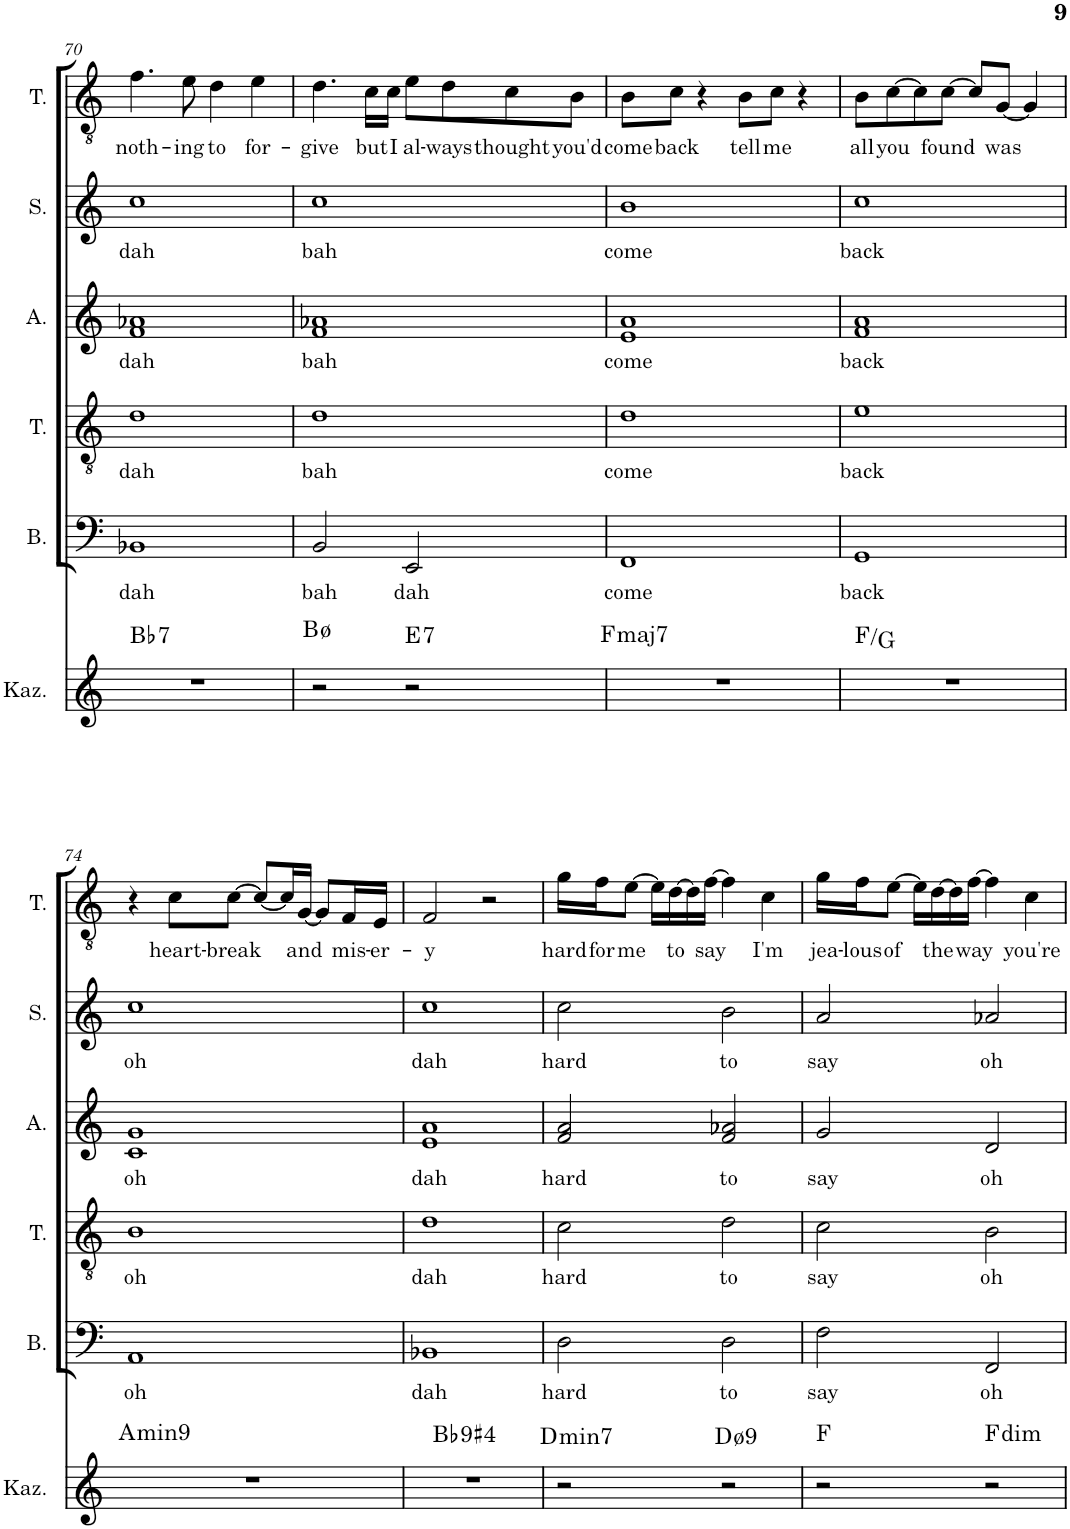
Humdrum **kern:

**kern	**harte	**kern	**text	**kern	**text	**kern	**text	**kern	**text	**kern	**text
*part6	*part6	*part5	*part5	*part4	*part4	*part3	*part3	*part2	*part2	*part1	*part1
*staff6	*	*staff5	*staff5	*staff4	*staff4	*staff3	*staff3	*staff2	*staff2	*staff1	*staff1
*I"Kazoo	*	*I"Bass	*	*I"Tenor	*	*I"Alto	*	*I"Soprano	*	*I"Tenor	*
*I'Kaz.	*	*I'B.	*	*I'T.	*	*I'A.	*	*I'S.	*	*I'T.	*
!!LO:PB:g=z
*clefG2	*	*clefF4	*	*clefGv2	*	*clefG2	*	*clefG2	*	*clefGv2	*
*k[]	*	*k[]	*	*k[]	*	*k[]	*	*k[]	*	*k[]	*
*M4/4	*	*M4/4	*	*M4/4	*	*M4/4	*	*M4/4	*	*M4/4	*
=70	=70	=70	=70	=70	=70	=70	=70	=70	=70	=70	=70
!	!LO:H:kt=7	!	!LO:LY:b	!	!LO:LY:b	!	!LO:LY:b	!	!LO:LY:b	!	!LO:LY:b
1r	Bb:7	1BB-X	dah	1d	dah	1f 1a-X	dah	1cc	dah	4.f\	noth-
!	!	!	!	!	!	!	!	!	!	!	!LO:LY:b
.	.	.	.	.	.	.	.	.	.	8e\	-ing
!	!	!	!	!	!	!	!	!	!	!	!LO:LY:b
.	.	.	.	.	.	.	.	.	.	4d\	to
!	!	!	!	!	!	!	!	!	!	!	!LO:LY:b
.	.	.	.	.	.	.	.	.	.	4e\	for-
=71	=71	=71	=71	=71	=71	=71	=71	=71	=71	=71	=71
!	!	!	!LO:LY:b	!	!LO:LY:b	!	!LO:LY:b	!	!LO:LY:b	!	!LO:LY:b
2r	B:hdim7	2BB/	bah	1d	bah	1f 1a-X	bah	1cc	bah	4.d\	-give
!	!	!	!	!	!	!	!	!	!	!	!LO:LY:b
.	.	.	.	.	.	.	.	.	.	16c\LL	but
!	!	!	!	!	!	!	!	!	!	!	!LO:LY:b
.	.	.	.	.	.	.	.	.	.	16c\JJ	I
!	!LO:H:kt=7	!	!LO:LY:b	!	!	!	!	!	!	!	!LO:LY:b
2r	E:7	2EE/	dah	.	.	.	.	.	.	8e\L	al-
!	!	!	!	!	!	!	!	!	!	!	!LO:LY:b
.	.	.	.	.	.	.	.	.	.	8d\	-ways
!	!	!	!	!	!	!	!	!	!	!	!LO:LY:b
.	.	.	.	.	.	.	.	.	.	8c\	thought
!	!	!	!	!	!	!	!	!	!	!	!LO:LY:b
.	.	.	.	.	.	.	.	.	.	8B\J	you'd
=72	=72	=72	=72	=72	=72	=72	=72	=72	=72	=72	=72
!	!LO:H:kt=maj7	!	!LO:LY:b	!	!LO:LY:b	!	!LO:LY:b	!	!LO:LY:b	!	!LO:LY:b
1r	F:maj7	1FF	come	1d	come	1e 1a	come	1b	come	8B\L	come
!	!	!	!	!	!	!	!	!	!	!	!LO:LY:b
.	.	.	.	.	.	.	.	.	.	8c\J	back
.	.	.	.	.	.	.	.	.	.	4r	.
!	!	!	!	!	!	!	!	!	!	!	!LO:LY:b
.	.	.	.	.	.	.	.	.	.	8B\L	tell
!	!	!	!	!	!	!	!	!	!	!	!LO:LY:b
.	.	.	.	.	.	.	.	.	.	8c\J	me
.	.	.	.	.	.	.	.	.	.	4r	.
=73	=73	=73	=73	=73	=73	=73	=73	=73	=73	=73	=73
!	!	!	!LO:LY:b	!	!LO:LY:b	!	!LO:LY:b	!	!LO:LY:b	!	!LO:LY:b
1r	F:maj/2	1GG	back	1e	back	1f 1a	back	1cc	back	8B\L	all
!	!	!	!	!	!	!	!	!	!	!	!LO:LY:b
.	.	.	.	.	.	.	.	.	.	[8c\	you
.	.	.	.	.	.	.	.	.	.	8c\]	.
!	!	!	!	!	!	!	!	!	!	!	!LO:LY:b
.	.	.	.	.	.	.	.	.	.	[8c\J	found
.	.	.	.	.	.	.	.	.	.	8c/L]	.
!	!	!	!	!	!	!	!	!	!	!	!LO:LY:b
.	.	.	.	.	.	.	.	.	.	[8G/J	was
.	.	.	.	.	.	.	.	.	.	4G/]	.
!!LO:LB:g=z
=74	=74	=74	=74	=74	=74	=74	=74	=74	=74	=74	=74
!	!LO:H:kt=min9	!	!LO:LY:b	!	!LO:LY:b	!	!LO:LY:b	!	!LO:LY:b	!	!
1r	A:min9	1AA	oh	1B	oh	1c 1g	oh	1cc	oh	4r	.
!	!	!	!	!	!	!	!	!	!	!	!LO:LY:b
.	.	.	.	.	.	.	.	.	.	8c\L	heart-
!	!	!	!	!	!	!	!	!	!	!	!LO:LY:b
.	.	.	.	.	.	.	.	.	.	[8c\J	-break
.	.	.	.	.	.	.	.	.	.	8c/L_	.
.	.	.	.	.	.	.	.	.	.	16c/L]	.
!	!	!	!	!	!	!	!	!	!	!	!LO:LY:b
.	.	.	.	.	.	.	.	.	.	[16G/JJ	and
.	.	.	.	.	.	.	.	.	.	8G/L]	.
!	!	!	!	!	!	!	!	!	!	!	!LO:LY:b
.	.	.	.	.	.	.	.	.	.	16F/L	mis-
!	!	!	!	!	!	!	!	!	!	!	!LO:LY:b
.	.	.	.	.	.	.	.	.	.	16E/JJ	-er-
=75	=75	=75	=75	=75	=75	=75	=75	=75	=75	=75	=75
!	!LO:H:kt=9	!	!LO:LY:b	!	!LO:LY:b	!	!LO:LY:b	!	!LO:LY:b	!	!LO:LY:b
1r	Bb:9(#4)	1BB-X	dah	1d	dah	1e 1a	dah	1cc	dah	2F/	-y
.	.	.	.	.	.	.	.	.	.	2r	.
=76	=76	=76	=76	=76	=76	=76	=76	=76	=76	=76	=76
!	!LO:H:kt=min7	!	!LO:LY:b	!	!LO:LY:b	!	!LO:LY:b	!	!LO:LY:b	!	!LO:LY:b
2r	D:min7	2D\	hard	2c\	hard	2f/ 2a/	hard	2cc\	hard	16g\LL	hard
!	!	!	!	!	!	!	!	!	!	!	!LO:LY:b
.	.	.	.	.	.	.	.	.	.	16f\J	for
!	!	!	!	!	!	!	!	!	!	!	!LO:LY:b
.	.	.	.	.	.	.	.	.	.	[8e\J	me
.	.	.	.	.	.	.	.	.	.	16e\LL]	.
!	!	!	!	!	!	!	!	!	!	!	!LO:LY:b
.	.	.	.	.	.	.	.	.	.	[16d\	to
.	.	.	.	.	.	.	.	.	.	16d\]	.
!	!	!	!	!	!	!	!	!	!	!	!LO:LY:b
.	.	.	.	.	.	.	.	.	.	[16f\JJ	say
!	!	!	!LO:LY:b	!	!LO:LY:b	!	!LO:LY:b	!	!LO:LY:b	!	!
2r	D:hdim7(9)	2D\	to	2d\	to	2f/ 2a-X/	to	2b\	to	4f\]	.
!	!	!	!	!	!	!	!	!	!	!	!LO:LY:b
.	.	.	.	.	.	.	.	.	.	4c\	I'm
=77	=77	=77	=77	=77	=77	=77	=77	=77	=77	=77	=77
!	!	!	!LO:LY:b	!	!LO:LY:b	!	!LO:LY:b	!	!LO:LY:b	!	!LO:LY:b
2r	F:maj	2F\	-say	2c\	-say	2g/	-say	2a/	-say	16g\LL	jea-
!	!	!	!	!	!	!	!	!	!	!	!LO:LY:b
.	.	.	.	.	.	.	.	.	.	16f\J	-lous
!	!	!	!	!	!	!	!	!	!	!	!LO:LY:b
.	.	.	.	.	.	.	.	.	.	[8e\J	of
.	.	.	.	.	.	.	.	.	.	16e\LL]	.
!	!	!	!	!	!	!	!	!	!	!	!LO:LY:b
.	.	.	.	.	.	.	.	.	.	[16d\	the
.	.	.	.	.	.	.	.	.	.	16d\]	.
!	!	!	!	!	!	!	!	!	!	!	!LO:LY:b
.	.	.	.	.	.	.	.	.	.	[16f\JJ	way
!	!LO:H:kt=dim	!	!LO:LY:b	!	!LO:LY:b	!	!LO:LY:b	!	!LO:LY:b	!	!
2r	F:dim	2FF/	oh	2B\	oh	2d/	oh	2a-X/	oh	4f\]	.
!	!	!	!	!	!	!	!	!	!	!	!LO:LY:b
.	.	.	.	.	.	.	.	.	.	4c\	you're
=	=	=	=	=	=	=	=	=	=	=	=
*-	*-	*-	*-	*-	*-	*-	*-	*-	*-	*-	*-
